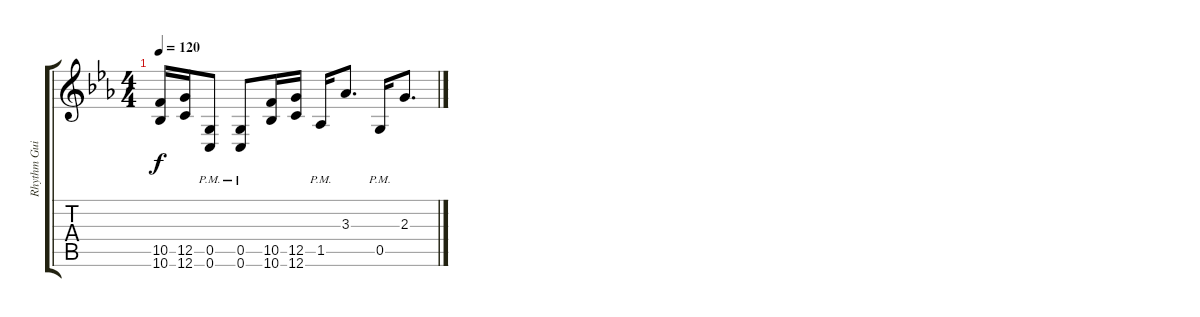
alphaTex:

\track ("Rhythm Guitar" "Rhythm Gui") {instrument distortionguitar}
\staff {score tabs}
\tuning (D4 A3 F3 C3 G2 C2) {hide}
\ts (4 4)
\tempo 120
\clef g2
\ks cminor
(10.5 10.6).16{dy f} (12.5 12.6).16 (0.5{pm} 0.6{pm}).8 (0.5{pm} 0.6{pm}).8 (10.5 10.6).16 (12.5 12.6).16 1.5{pm}.16 3.3.8{d} 0.5{pm}.16 2.3.8{d}
